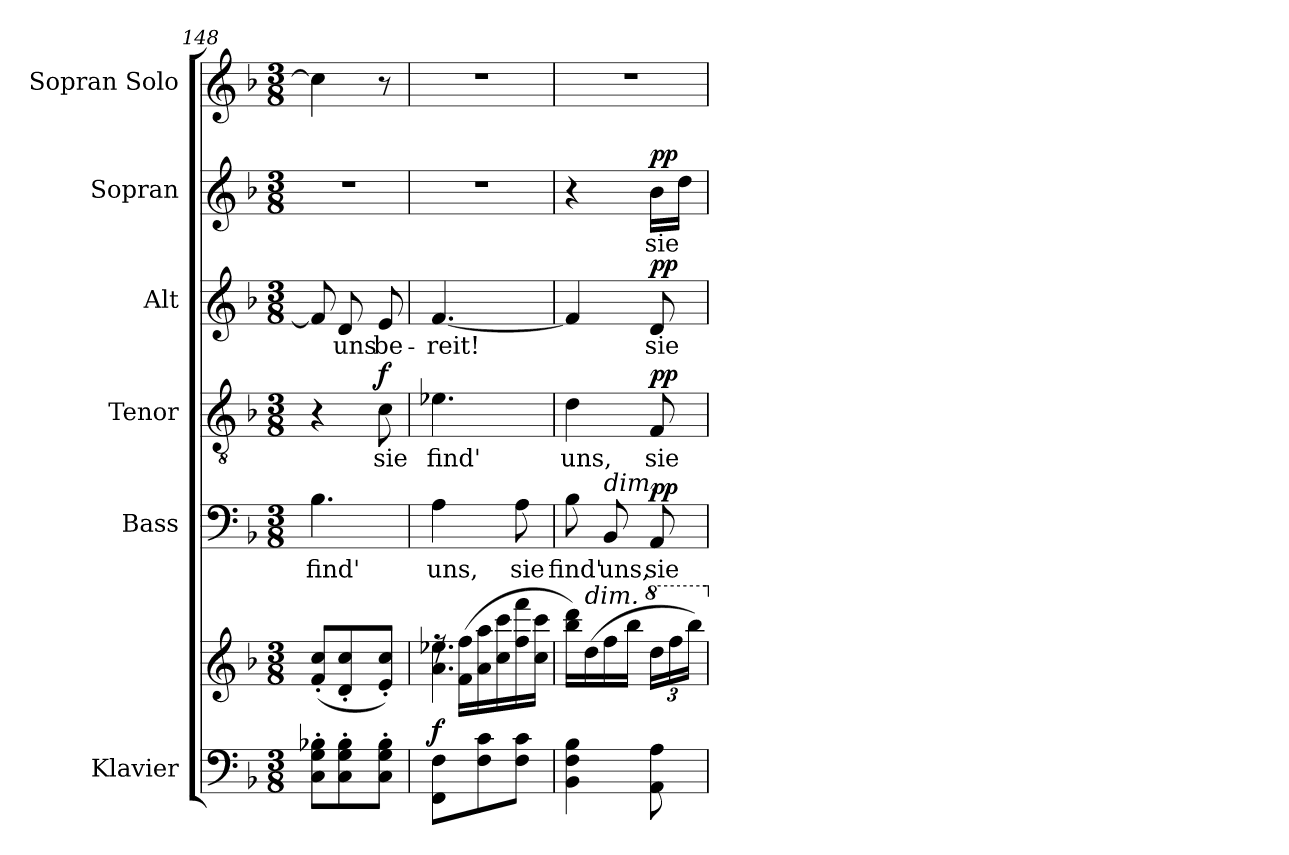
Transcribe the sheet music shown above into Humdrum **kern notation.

**kern	**kern	**dynam	**kern	**text	**dynam	**kern	**text	**dynam	**kern	**text	**dynam	**kern	**text	**dynam	**kern
*part6	*part6	*part6	*part5	*part5	*part5	*part4	*part4	*part4	*part3	*part3	*part3	*part2	*part2	*part2	*part1
*staff7	*staff6	*staff6/7	*staff5	*staff5	*staff5	*staff4	*staff4	*staff4	*staff3	*staff3	*staff3	*staff2	*staff2	*staff2	*staff1
*I"Klavier	*	*	*I"Bass	*	*	*I"Tenor	*	*	*I"Alt	*	*	*I"Sopran	*	*	*I"Sopran Solo
*	*	*	*I'B	*	*	*I'T	*	*	*I'A	*	*	*I'S	*	*	*
*clefF4	*clefG2	*	*clefF4	*	*	*clefGv2	*	*	*clefG2	*	*	*clefG2	*	*	*clefG2
*k[b-]	*k[b-]	*	*k[b-]	*	*	*k[b-]	*	*	*k[b-]	*	*	*k[b-]	*	*	*k[b-]
*M3/8	*M3/8	*	*M3/8	*	*	*M3/8	*	*	*M3/8	*	*	*M3/8	*	*	*M3/8
=148	=148	=148	=148	=148	=148	=148	=148	=148	=148	=148	=148	=148	=148	=148	=148
!	!	!	!	!LO:LY:b	!	!	!	!	!	!	!	!	!	!	!
8C\' 8G\' 8B-X\'L	(8f/' 8cc/'L	.	4.B-\	find'	.	4r	.	.	8f/]	.	.	4.r	.	.	4cc\]
!	!	!	!	!	!	!	!	!	!	!LO:LY:b	!	!	!	!	!
8C\' 8G\' 8B-\'	8d/' 8cc/'	.	.	.	.	.	.	.	8d/	uns	.	.	.	.	.
!	!	!	!	!	!	!	!LO:LY:b	!LO:DY:a	!	!LO:LY:b	!	!	!	!	!
8C\' 8G\' 8B-\'J	8e/' 8cc/'J)	.	.	.	.	8c\	sie	f	8e/	be-	.	.	.	.	8r
!!LO:LB:g=z
=149	=149	=149	=149	=149	=149	=149	=149	=149	=149	=149	=149	=149	=149	=149	=149
*	*^	*	*	*	*	*	*	*	*	*	*	*	*	*	*
!	!	!	!LO:DY:a=2	!	!LO:LY:b	!	!	!LO:LY:b	!	!	!LO:LY:b	!	!	!	!	!
8FF\ 8F\L	16rff	4.a\ 4.ee-X\	f	4A\	uns,	.	4.e-X\	find'	.	[4.f/	-reit!	.	4.r	.	.	4.r
.	(>16f\ 16ff\LL	.	.	.	.	.	.	.	.	.	.	.	.	.	.	.
8F\ 8c\	16a\ 16aa\	.	.	.	.	.	.	.	.	.	.	.	.	.	.	.
.	16cc\ 16ccc\	.	.	.	.	.	.	.	.	.	.	.	.	.	.	.
!	!	!	!	!	!LO:LY:b	!	!	!	!	!	!	!	!	!	!	!
8F\ 8c\J	16ff\ 16fff\	.	.	8A\	sie	.	.	.	.	.	.	.	.	.	.	.
.	16cc\ 16ccc\JJ	.	.	.	.	.	.	.	.	.	.	.	.	.	.	.
*	*v	*v	*	*	*	*	*	*	*	*	*	*	*	*	*	*
=150	=150	=150	=150	=150	=150	=150	=150	=150	=150	=150	=150	=150	=150	=150	=150
!	!	!	!	!LO:LY:b	!	!	!LO:LY:b	!	!	!	!	!	!	!	!
4BB-\ 4F\ 4B-\	16bb-\ 16ddd\LL)	.	8B-\	find'	.	4d\	uns,	.	4f/]	.	.	4r	.	.	4.r
!	!LO:TX:a:i:t=dim.	!	!	!	!	!	!	!	!	!	!	!	!	!	!
.	(16dd\	.	.	.	.	.	.	.	.	.	.	.	.	.	.
!	!	!	!LO:TX:a:i:t=dim.	!	!	!	!	!	!	!	!	!	!	!	!
!	!	!	!	!LO:LY:b	!	!	!	!	!	!	!	!	!	!	!
.	16ff\	.	8BB-/	uns,	.	.	.	.	.	.	.	.	.	.	.
.	16bb-\JJ	.	.	.	.	.	.	.	.	.	.	.	.	.	.
*	*8va	*	*	*	*	*	*	*	*	*	*	*	*	*	*
!	!	!	!	!LO:LY:b	!LO:DY:a	!	!LO:LY:b	!LO:DY:a	!	!LO:LY:b	!LO:DY:a	!	!LO:LY:b	!LO:DY:a	!
8AA\ 8A\	24ddd\LL	.	8AA/	sie	pp	8F/	sie	pp	8d/	sie	pp	16b-\LL	sie	pp	.
.	24fff\	.	.	.	.	.	.	.	.	.	.	.	.	.	.
.	.	.	.	.	.	.	.	.	.	.	.	16dd\JJ	.	.	.
.	24bbb-\JJ)	.	.	.	.	.	.	.	.	.	.	.	.	.	.
*	*X8va	*	*	*	*	*	*	*	*	*	*	*	*	*	*
=	=	=	=	=	=	=	=	=	=	=	=	=	=	=	=
*-	*-	*-	*-	*-	*-	*-	*-	*-	*-	*-	*-	*-	*-	*-	*-
